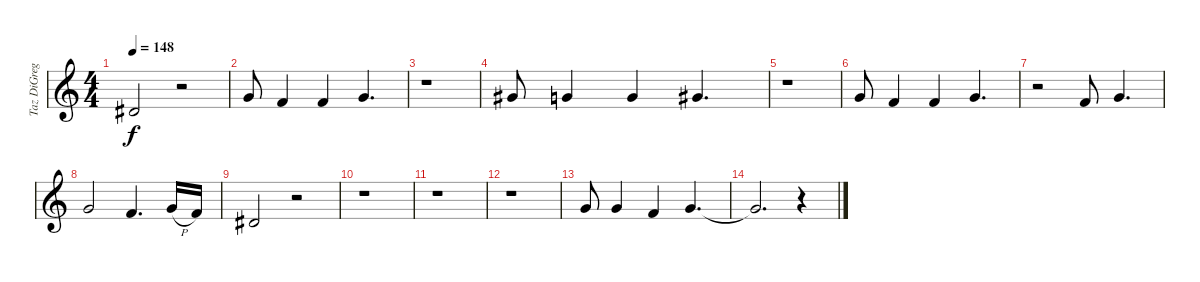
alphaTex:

\track ("Taz DiGregorio Vocals" "Taz DiGreg") {instrument violin}
\staff {score}
\tuning (E4 B3 G3 D3 A2 E2) {hide}
\ts (4 4)
\tempo 148
\clef g2
\ks c
8.3.2{dy f} r.2 |
8.2.8 6.2.4 6.2.4 8.2.4{d} |
r.1 |
9.2.8 8.2.4 8.2.4 9.2.4{d} |
r.1 |
8.2.8 6.2.4 6.2.4 8.2.4{d} |
r.2 6.2.8 8.2.4{d} |
8.2.2 6.2.4{d} 8.2{h}.16 6.2.16 |
8.3.2 r.2 |
r.1 |
r.1 |
r.1 |
8.2.8 8.2.4 6.2.4 8.2.4{d} |
8.2{t}.2{d} r.4
